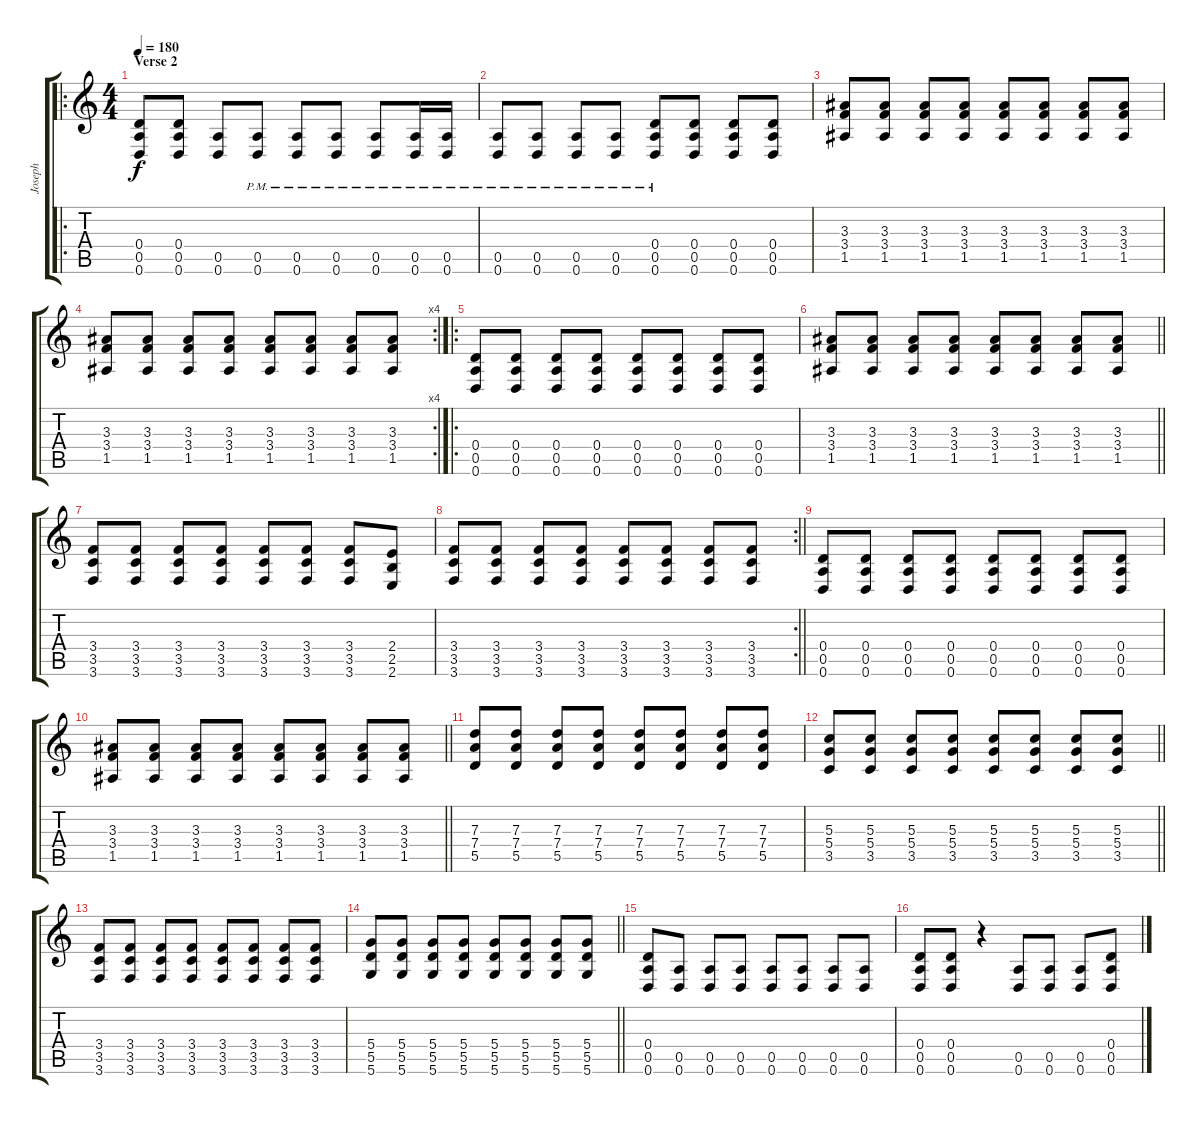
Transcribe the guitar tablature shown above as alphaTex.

\track ("Joseph" "Joseph") {instrument distortionguitar}
\staff {score tabs}
\tuning (E4 B3 G3 D3 A2 D2) {hide}
\ro
\ts (4 4)
\section ("" "Verse 2")
\tempo 180
\clef g2
\ks c
(0.4 0.5 0.6).8{dy f} (0.4 0.5 0.6).8 (0.5 0.6).8 (0.5{pm} 0.6{pm}).8 (0.5{pm} 0.6{pm}).8 (0.5{pm} 0.6{pm}).8 (0.5{pm} 0.6{pm}).8 (0.5{pm} 0.6{pm}).16 (0.5{pm} 0.6{pm}).16 |
(0.5{pm} 0.6{pm}).8 (0.5{pm} 0.6{pm}).8 (0.5{pm} 0.6{pm}).8 (0.5{pm} 0.6{pm}).8 (0.4{pm} 0.5{pm} 0.6{pm}).8 (0.4 0.5 0.6).8 (0.4 0.5 0.6).8 (0.4 0.5 0.6).8 |
(3.3 3.4 1.5).8 (3.3 3.4 1.5).8 (3.3 3.4 1.5).8 (3.3 3.4 1.5).8 (3.3 3.4 1.5).8 (3.3 3.4 1.5).8 (3.3 3.4 1.5).8 (3.3 3.4 1.5).8 |
\rc 4
(3.3 3.4 1.5).8 (3.3 3.4 1.5).8 (3.3 3.4 1.5).8 (3.3 3.4 1.5).8 (3.3 3.4 1.5).8 (3.3 3.4 1.5).8 (3.3 3.4 1.5).8 (3.3 3.4 1.5).8 |
\ro
(0.4 0.5 0.6).8 (0.4 0.5 0.6).8 (0.4 0.5 0.6).8 (0.4 0.5 0.6).8 (0.4 0.5 0.6).8 (0.4 0.5 0.6).8 (0.4 0.5 0.6).8 (0.4 0.5 0.6).8 |
\barLineRight lightlight
(3.3 3.4 1.5).8 (3.3 3.4 1.5).8 (3.3 3.4 1.5).8 (3.3 3.4 1.5).8 (3.3 3.4 1.5).8 (3.3 3.4 1.5).8 (3.3 3.4 1.5).8 (3.3 3.4 1.5).8 |
(3.4 3.5 3.6).8 (3.4 3.5 3.6).8 (3.4 3.5 3.6).8 (3.4 3.5 3.6).8 (3.4 3.5 3.6).8 (3.4 3.5 3.6).8 (3.4 3.5 3.6).8 (2.4 2.5 2.6).8 |
\rc 2
\barLineRight lightlight
(3.4 3.5 3.6).8 (3.4 3.5 3.6).8 (3.4 3.5 3.6).8 (3.4 3.5 3.6).8 (3.4 3.5 3.6).8 (3.4 3.5 3.6).8 (3.4 3.5 3.6).8 (3.4 3.5 3.6).8 |
(0.4 0.5 0.6).8 (0.4 0.5 0.6).8 (0.4 0.5 0.6).8 (0.4 0.5 0.6).8 (0.4 0.5 0.6).8 (0.4 0.5 0.6).8 (0.4 0.5 0.6).8 (0.4 0.5 0.6).8 |
\barLineRight lightlight
(3.3 3.4 1.5).8 (3.3 3.4 1.5).8 (3.3 3.4 1.5).8 (3.3 3.4 1.5).8 (3.3 3.4 1.5).8 (3.3 3.4 1.5).8 (3.3 3.4 1.5).8 (3.3 3.4 1.5).8 |
(7.3 7.4 5.5).8 (7.3 7.4 5.5).8 (7.3 7.4 5.5).8 (7.3 7.4 5.5).8 (7.3 7.4 5.5).8 (7.3 7.4 5.5).8 (7.3 7.4 5.5).8 (7.3 7.4 5.5).8 |
\barLineRight lightlight
(5.3 5.4 3.5).8 (5.3 5.4 3.5).8 (5.3 5.4 3.5).8 (5.3 5.4 3.5).8 (5.3 5.4 3.5).8 (5.3 5.4 3.5).8 (5.3 5.4 3.5).8 (5.3 5.4 3.5).8 |
(3.4 3.5 3.6).8 (3.4 3.5 3.6).8 (3.4 3.5 3.6).8 (3.4 3.5 3.6).8 (3.4 3.5 3.6).8 (3.4 3.5 3.6).8 (3.4 3.5 3.6).8 (3.4 3.5 3.6).8 |
\barLineRight lightlight
(5.4 5.5 5.6).8 (5.4 5.5 5.6).8 (5.4 5.5 5.6).8 (5.4 5.5 5.6).8 (5.4 5.5 5.6).8 (5.4 5.5 5.6).8 (5.4 5.5 5.6).8 (5.4 5.5 5.6).8 |
(0.4 0.5 0.6).8 (0.5 0.6).8 (0.5 0.6).8 (0.5 0.6).8 (0.5 0.6).8 (0.5 0.6).8 (0.5 0.6).8 (0.5 0.6).8 |
(0.4 0.5 0.6).8 (0.4 0.5 0.6).8 r.4 (0.5 0.6).8 (0.5 0.6).8 (0.5 0.6).8 (0.4 0.5 0.6).8
